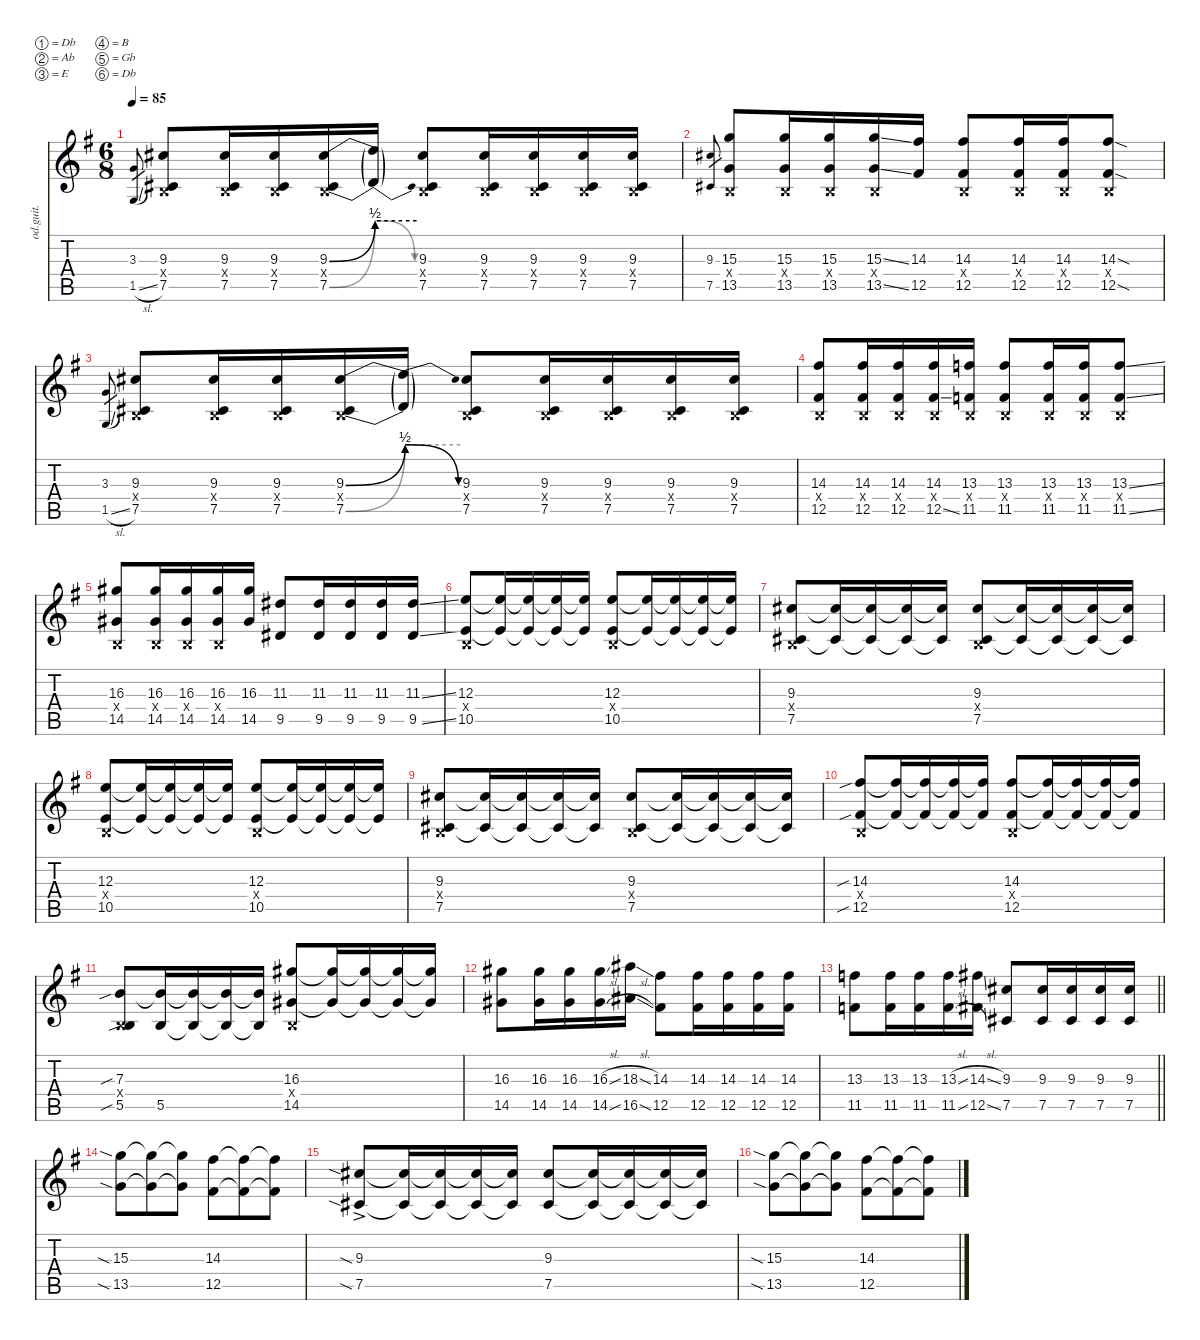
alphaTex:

\defaultSystemsLayout 4
\hideDynamics
\bracketExtendMode nobrackets
\otherSystemsTrackNameOrientation horizontal
\track ("Troy Van Leeuwen" "od.guit.") {instrument overdrivenguitar}
\staff {score tabs}
\tuning (Db4 Ab3 E3 B2 Gb2 Db2)
\ts (6 8)
\tempo 85
\clef g2
\ks eminor
(3.3{acc forcenatural} 1.5{sl acc forcenatural}).8{gr dy mf} (9.3{acc #} 0.4{x acc forcenatural} 7.5{acc #}).8{dy f} (9.3{acc #} 0.4{x acc forcenatural} 7.5{acc #}).16 (9.3{acc #} 0.4{x acc forcenatural} 7.5{acc #}).16 (9.3{be (bend 0 0 60 2) acc #} 0.4{x acc forcenatural} 7.5{be (bend 0 0 60 2) acc #}).16 (9.3{be (hold 0 2 60 2) t} 7.5{be (release 0 2 60 0) t}).16 (9.3{acc #} 0.4{x acc forcenatural} 7.5{acc #}).8 (9.3{acc #} 0.4{x acc forcenatural} 7.5{acc #}).16 (9.3{acc #} 0.4{x acc forcenatural} 7.5{acc #}).16 (9.3{acc #} 0.4{x acc forcenatural} 7.5{acc #}).16 (9.3{acc #} 0.4{x acc forcenatural} 7.5{acc #}).16 |
(9.3{acc #} 7.5{acc #}).8{gr dy mf} (15.3{acc forcenatural} 0.4{x acc forcenatural} 13.5{acc forcenatural}).8{dy f} (15.3{acc forcenatural} 0.4{x acc forcenatural} 13.5{acc forcenatural}).16 (15.3{acc forcenatural} 0.4{x acc forcenatural} 13.5{acc forcenatural}).16 (15.3{ss acc forcenatural} 0.4{x acc forcenatural} 13.5{ss acc forcenatural}).16 (14.3{acc #} 12.5{acc #}).16 (14.3{acc #} 0.4{x acc forcenatural} 12.5{acc #}).8 (14.3{acc #} 0.4{x acc forcenatural} 12.5{acc #}).16 (14.3{acc #} 0.4{x acc forcenatural} 12.5{acc #}).16 (14.3{sod acc #} 0.4{x acc forcenatural} 12.5{sod acc #}).8 |
(3.3{acc forcenatural} 1.5{sl acc forcenatural}).8{gr dy mf} (9.3{acc #} 0.4{x acc forcenatural} 7.5{acc #}).8{dy f} (9.3{acc #} 0.4{x acc forcenatural} 7.5{acc #}).16 (9.3{acc #} 0.4{x acc forcenatural} 7.5{acc #}).16 (9.3{be (bend 0 0 60 2) acc #} 0.4{x acc forcenatural} 7.5{be (bend 0 0 60 2) acc #}).16 (9.3{be (release 0 2 60 0) t} 7.5{be (hold 0 2 60 2) t}).16 (9.3{acc #} 0.4{x acc forcenatural} 7.5{acc #}).8 (9.3{acc #} 0.4{x acc forcenatural} 7.5{acc #}).16 (9.3{acc #} 0.4{x acc forcenatural} 7.5{acc #}).16 (9.3{acc #} 0.4{x acc forcenatural} 7.5{acc #}).16 (9.3{acc #} 0.4{x acc forcenatural} 7.5{acc #}).16 |
(14.3{acc #} 0.4{x acc forcenatural} 12.5{acc #}).8 (14.3{acc #} 0.4{x acc forcenatural} 12.5{acc #}).16 (14.3{acc #} 0.4{x acc forcenatural} 12.5{acc #}).16 (14.3{acc #} 0.4{x acc forcenatural} 12.5{ss acc #}).16 (13.3{acc forcenatural} 0.4{x acc forcenatural} 11.5{acc forcenatural}).16 (13.3{acc forcenatural} 0.4{x acc forcenatural} 11.5{acc forcenatural}).8 (13.3{acc forcenatural} 0.4{x acc forcenatural} 11.5{acc forcenatural}).16 (13.3{acc forcenatural} 0.4{x acc forcenatural} 11.5{acc forcenatural}).16 (13.3{ss acc forcenatural} 0.4{x acc forcenatural} 11.5{ss acc forcenatural}).8 |
(16.3{acc #} 0.4{x acc forcenatural} 14.5{acc #}).8 (16.3{acc #} 0.4{x acc forcenatural} 14.5{acc #}).16 (16.3{acc #} 0.4{x acc forcenatural} 14.5{acc #}).16 (16.3{acc #} 0.4{x acc forcenatural} 14.5{acc #}).16 (16.3{acc #} 14.5{acc #}).16 (11.3{acc #} 9.5{acc #}).8 (11.3{acc #} 9.5{acc #}).16 (11.3{acc #} 9.5{acc #}).16 (11.3{acc #} 9.5{acc #}).16 (11.3{ss acc #} 9.5{ss acc #}).16 |
(12.3{acc forcenatural} 0.4{x acc forcenatural} 10.5{acc forcenatural}).8 (12.3{t acc forcenatural} 10.5{t acc forcenatural}).16 (12.3{t acc forcenatural} 10.5{t acc forcenatural}).16 (12.3{t acc forcenatural} 10.5{t acc forcenatural}).16 (12.3{t acc forcenatural} 10.5{t acc forcenatural}).16 (12.3{acc forcenatural} 0.4{x acc forcenatural} 10.5{acc forcenatural}).8 (12.3{t acc forcenatural} 10.5{t acc forcenatural}).16 (12.3{t acc forcenatural} 10.5{t acc forcenatural}).16 (12.3{t acc forcenatural} 10.5{t acc forcenatural}).16 (12.3{t acc forcenatural} 10.5{t acc forcenatural}).16 |
(9.3{acc #} 0.4{x acc forcenatural} 7.5{acc #}).8 (9.3{t acc #} 7.5{t acc #}).16 (9.3{t acc #} 7.5{t acc #}).16 (9.3{t acc #} 7.5{t acc #}).16 (9.3{t acc #} 7.5{t acc #}).16 (9.3{acc #} 0.4{x acc forcenatural} 7.5{acc #}).8 (9.3{t acc #} 7.5{t acc #}).16 (9.3{t acc #} 7.5{t acc #}).16 (9.3{t acc #} 7.5{t acc #}).16 (9.3{t acc #} 7.5{t acc #}).16 |
(12.3{acc forcenatural} 0.4{x acc forcenatural} 10.5{acc forcenatural}).8 (12.3{t acc forcenatural} 10.5{t acc forcenatural}).16 (12.3{t acc forcenatural} 10.5{t acc forcenatural}).16 (12.3{t acc forcenatural} 10.5{t acc forcenatural}).16 (12.3{t acc forcenatural} 10.5{t acc forcenatural}).16 (12.3{acc forcenatural} 0.4{x acc forcenatural} 10.5{acc forcenatural}).8 (12.3{t acc forcenatural} 10.5{t acc forcenatural}).16 (12.3{t acc forcenatural} 10.5{t acc forcenatural}).16 (12.3{t acc forcenatural} 10.5{t acc forcenatural}).16 (12.3{t acc forcenatural} 10.5{t acc forcenatural}).16 |
(9.3{acc #} 0.4{x acc forcenatural} 7.5{acc #}).8 (9.3{t acc #} 7.5{t acc #}).16 (9.3{t acc #} 7.5{t acc #}).16 (9.3{t acc #} 7.5{t acc #}).16 (9.3{t acc #} 7.5{t acc #}).16 (9.3{acc #} 0.4{x acc forcenatural} 7.5{acc #}).8 (9.3{t acc #} 7.5{t acc #}).16 (9.3{t acc #} 7.5{t acc #}).16 (9.3{t acc #} 7.5{t acc #}).16 (9.3{t acc #} 7.5{t acc #}).16 |
(14.3{sib acc #} 0.4{x acc forcenatural} 12.5{sib acc #}).8 (14.3{t acc #} 12.5{t acc #}).16 (14.3{t acc #} 12.5{t acc #}).16 (14.3{t acc #} 12.5{t acc #}).16 (14.3{t acc #} 12.5{t acc #}).16 (14.3{acc #} 0.4{x acc forcenatural} 12.5{acc #}).8 (14.3{t acc #} 12.5{t acc #}).16 (14.3{t acc #} 12.5{t acc #}).16 (14.3{t acc #} 12.5{t acc #}).16 (14.3{t acc #} 12.5{t acc #}).16 |
(7.3{sib acc forcenatural} 0.4{x acc forcenatural} 5.5{sib acc forcenatural}).8 (7.3{t acc forcenatural} 5.5{acc forcenatural}).16 (7.3{t acc forcenatural} 5.5{t acc forcenatural}).16 (7.3{t acc forcenatural} 5.5{t acc forcenatural}).16 (7.3{t acc forcenatural} 5.5{t acc forcenatural}).16 (16.3{acc #} 0.4{x acc forcenatural} 14.5{acc #}).8 (16.3{t acc #} 14.5{t acc #}).16 (16.3{t acc #} 14.5{t acc #}).16 (16.3{t acc #} 14.5{t acc #}).16 (16.3{t acc #} 14.5{t acc #}).16 |
(16.3{acc #} 14.5{acc #}).8 (16.3{acc #} 14.5{acc #}).16 (16.3{acc #} 14.5{acc #}).16 (16.3{sl acc #} 14.5{sl acc #}).16 (18.3{sl acc #} 16.5{sl acc #}).16 (14.3{acc #} 12.5{acc #}).8 (14.3{acc #} 12.5{acc #}).16 (14.3{acc #} 12.5{acc #}).16 (14.3{acc #} 12.5{acc #}).16 (14.3{acc #} 12.5{acc #}).16 |
\barLineRight lightlight
(13.3{acc forcenatural} 11.5{acc forcenatural}).8 (13.3{acc forcenatural} 11.5{acc forcenatural}).16 (13.3{acc forcenatural} 11.5{acc forcenatural}).16 (13.3{sl acc forcenatural} 11.5{sl acc forcenatural}).16 (14.3{sl acc #} 12.5{sl acc #}).16 (9.3{acc #} 7.5{acc #}).8 (9.3{acc #} 7.5{acc #}).16 (9.3{acc #} 7.5{acc #}).16 (9.3{acc #} 7.5{acc #}).16 (9.3{acc #} 7.5{acc #}).16 |
(15.3{sia acc forcenatural} 13.5{sia acc forcenatural}).8 (15.3{t acc forcenatural} 13.5{t acc forcenatural}).8 (15.3{t acc forcenatural} 13.5{t acc forcenatural}).8 (14.3{acc #} 12.5{acc #}).8 (14.3{t acc #} 12.5{t acc #}).8 (14.3{t acc #} 12.5{t acc #}).8 |
(9.3{sia acc #} 7.5{sia ac acc #}).8 (9.3{t acc #} 7.5{t acc #}).16 (9.3{t acc #} 7.5{t acc #}).16 (9.3{t acc #} 7.5{t acc #}).16 (9.3{t acc #} 7.5{t acc #}).16 (9.3{acc #} 7.5{acc #}).8 (9.3{t acc #} 7.5{t acc #}).16 (9.3{t acc #} 7.5{t acc #}).16 (9.3{t acc #} 7.5{t acc #}).16 (9.3{t acc #} 7.5{t acc #}).16 |
(15.3{sia acc forcenatural} 13.5{sia acc forcenatural}).8 (15.3{t acc forcenatural} 13.5{t acc forcenatural}).8 (15.3{t acc forcenatural} 13.5{t acc forcenatural}).8 (14.3{acc #} 12.5{acc #}).8 (14.3{t acc #} 12.5{t acc #}).8 (14.3{t acc #} 12.5{t acc #}).8
